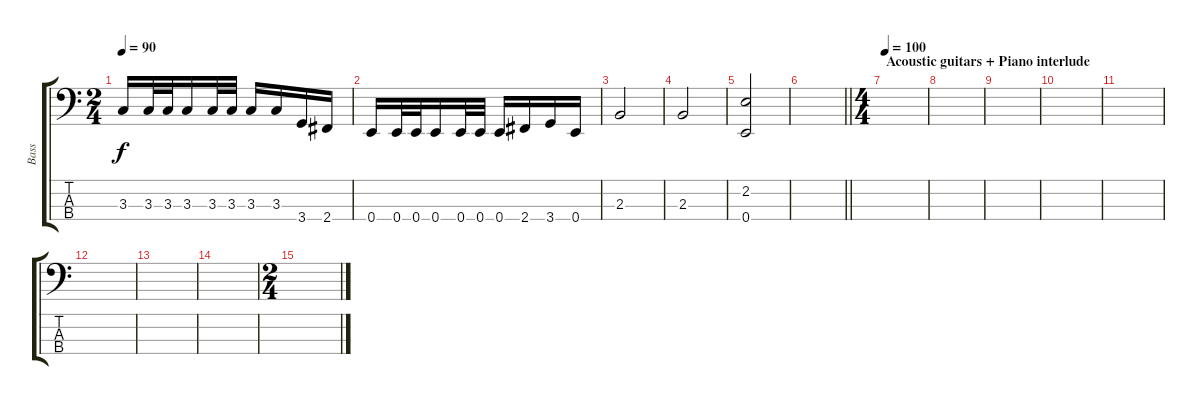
\track ("Bass" "Bass") {instrument electricbasspick}
\staff {score tabs}
\tuning (G2 D2 A1 E1) {hide}
\ts (2 4)
\tempo 90
\clef f4
\ks c
3.3.16{dy f} 3.3.32 3.3.32 3.3.16 3.3.32 3.3.32 3.3.16 3.3.16 3.4.16 2.4.16 |
0.4.16 0.4.32 0.4.32 0.4.16 0.4.32 0.4.32 0.4.16 2.4.16 3.4.16 0.4.16 |
2.3.2 |
2.3.2 |
(2.2 0.4).2 |
\barLineRight lightlight
|
\ts (4 4)
\section ("" "Acoustic guitars + Piano interlude")
\tempo 100
|
|
|
|
|
|
|
|
\ts (2 4)
